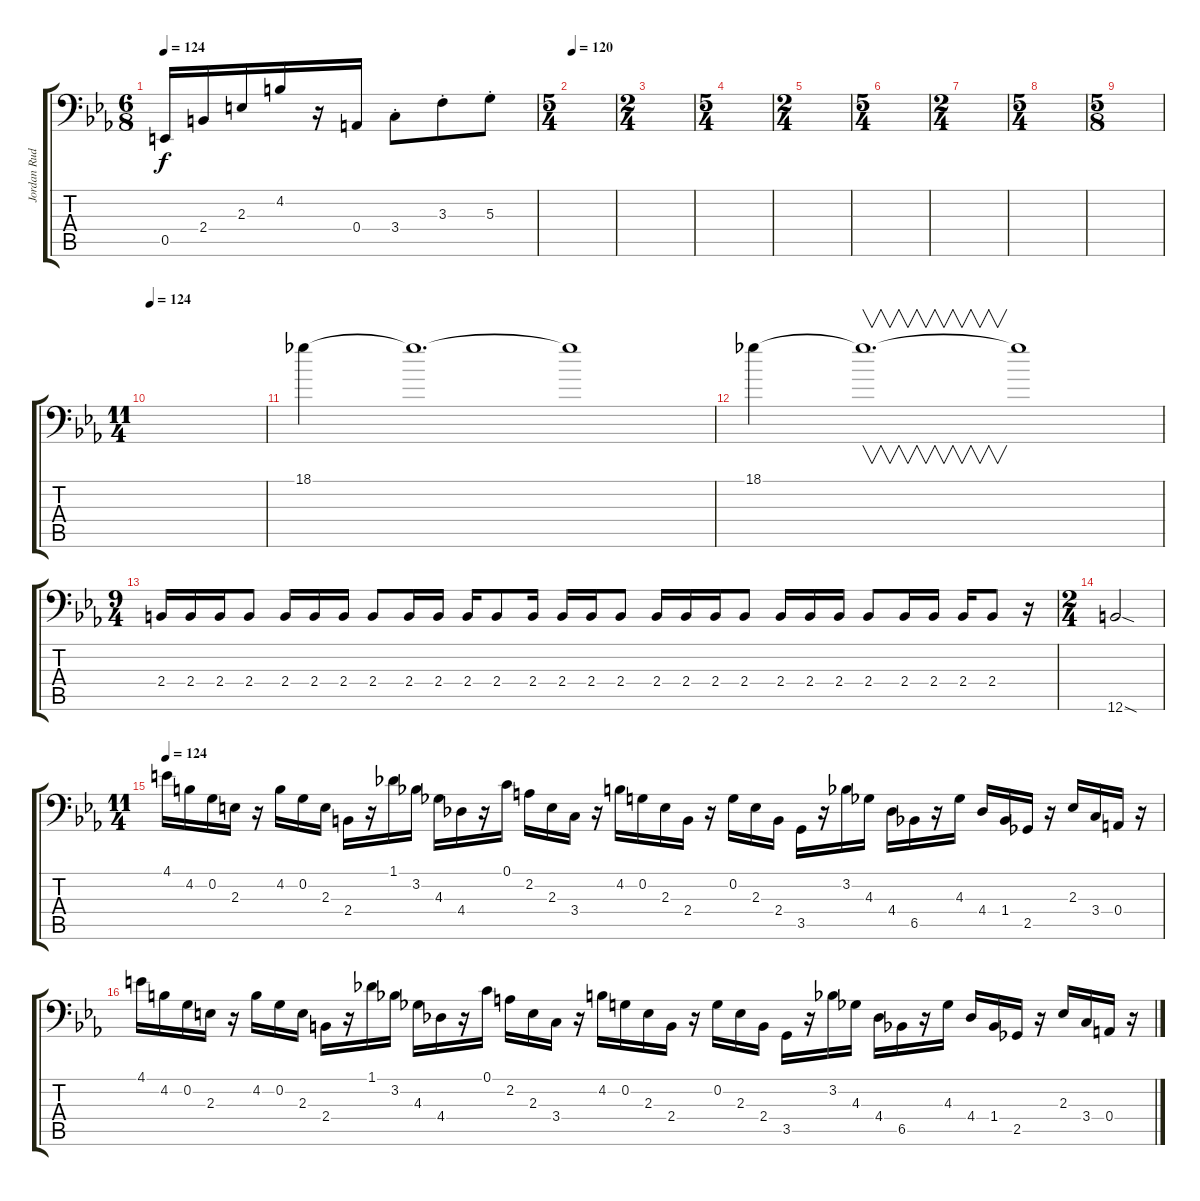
\track ("Jordan Rudess" "Jordan Rud") {instrument electricbassfinger}
\staff {score tabs}
\tuning (C3 G2 D2 A1 E1 B0) {hide}
\ts (6 8)
\tempo 124
\clef f4
\ks eb
0.5.16{dy f instrument lead2sawtooth} 2.4.16 2.3.16 4.2.16 r.16 0.4.16 3.4{st}.8 3.3{st}.8 5.3{st}.8 |
\ts (5 4)
\tempo 120
|
\ts (2 4)
|
\ts (5 4)
|
\ts (2 4)
|
\ts (5 4)
|
\ts (2 4)
|
\ts (5 4)
|
\ts (5 8)
|
\ts (11 4)
\tempo 124
|
18.1.4{volume 3 instrument applause} 18.1{t}.1{d volume 5} 18.1{t}.1 |
18.1.4{volume 5 instrument applause} 18.1{t}.1{v d volume 13} 18.1{t}.1 |
\ts (9 4)
2.4.16{instrument lead1square} 2.4.16 2.4.16 2.4.8 2.4.16 2.4.16 2.4.16 2.4.8 2.4.16 2.4.16 2.4.16 2.4.8 2.4.16 2.4.16 2.4.16 2.4.8 2.4.16 2.4.16 2.4.16 2.4.8 2.4.16 2.4.16 2.4.16 2.4.8 2.4.16 2.4.16 2.4.16 2.4.8 r.16 |
\ts (2 4)
12.6{sod}.2 |
\ts (11 4)
\tempo 124
4.1.16{volume 11 instrument honkytonkpiano} 4.2.16 0.2.16 2.3.16 r.16 4.2.16 0.2.16 2.3.16 2.4.16 r.16 1.1.16 3.2.16 4.3.16 4.4.16 r.16 0.1.16 2.2.16 2.3.16 3.4.16 r.16 4.2.16 0.2.16 2.3.16 2.4.16 r.16 0.2.16 2.3.16 2.4.16 3.5.16 r.16 3.2.16 4.3.16 4.4.16 6.5.16 r.16 4.3.16 4.4.16 1.4.16 2.5.16 r.16 2.3.16 3.4.16 0.4.16 r.16 |
4.1.16 4.2.16 0.2.16 2.3.16 r.16 4.2.16 0.2.16 2.3.16 2.4.16 r.16 1.1.16 3.2.16 4.3.16 4.4.16 r.16 0.1.16 2.2.16 2.3.16 3.4.16 r.16 4.2.16 0.2.16 2.3.16 2.4.16 r.16 0.2.16 2.3.16 2.4.16 3.5.16 r.16 3.2.16 4.3.16 4.4.16 6.5.16 r.16 4.3.16 4.4.16 1.4.16 2.5.16 r.16 2.3.16 3.4.16 0.4.16 r.16
